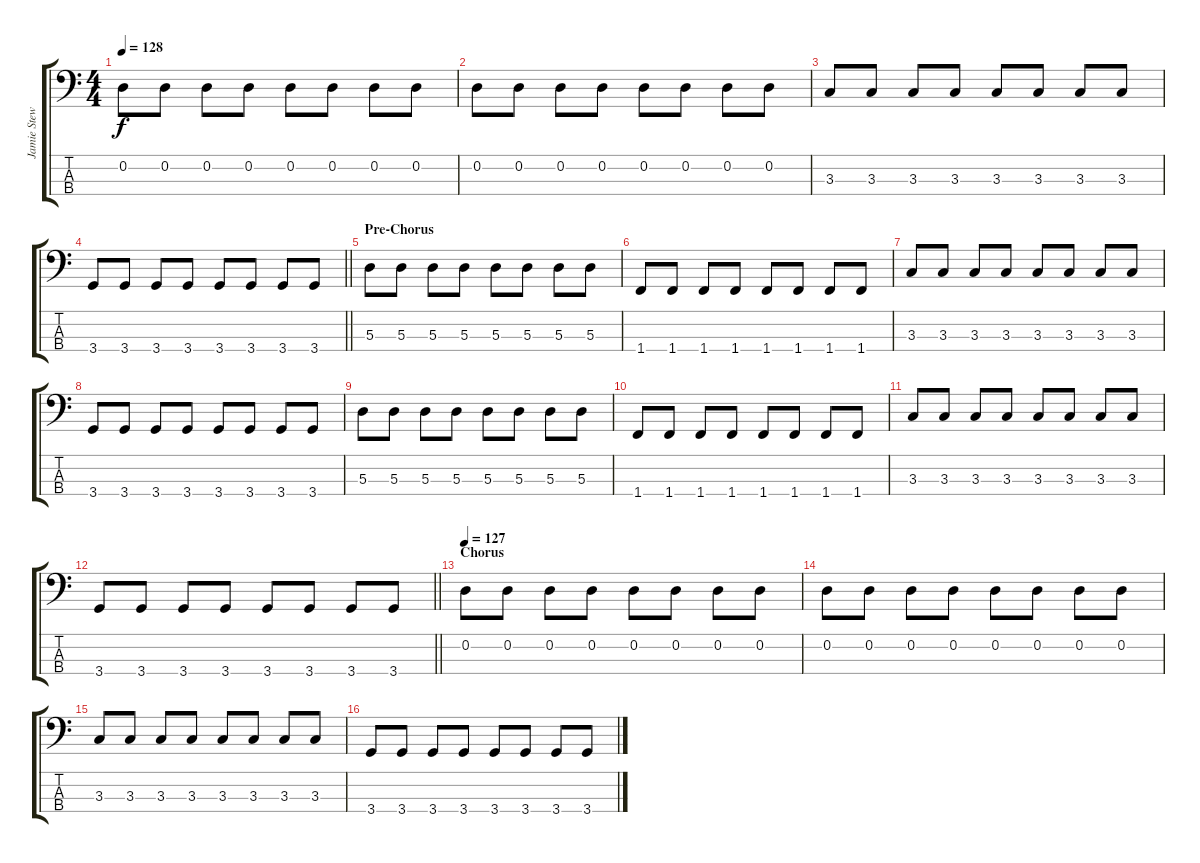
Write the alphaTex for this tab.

\track ("Jamie Stewart" "Jamie Stew") {instrument electricbassfinger}
\staff {score tabs}
\tuning (G2 D2 A1 E1) {hide}
\ts (4 4)
\tempo 128
\clef f4
\ks c
0.2.8{dy f instrument electricbasspick} 0.2.8 0.2.8 0.2.8 0.2.8 0.2.8 0.2.8 0.2.8 |
0.2.8 0.2.8 0.2.8 0.2.8 0.2.8 0.2.8 0.2.8 0.2.8 |
3.3.8 3.3.8 3.3.8 3.3.8 3.3.8 3.3.8 3.3.8 3.3.8 |
\barLineRight lightlight
3.4.8 3.4.8 3.4.8 3.4.8 3.4.8 3.4.8 3.4.8 3.4.8 |
\section ("" "Pre-Chorus")
5.3.8 5.3.8 5.3.8 5.3.8 5.3.8 5.3.8 5.3.8 5.3.8 |
1.4.8 1.4.8 1.4.8 1.4.8 1.4.8 1.4.8 1.4.8 1.4.8 |
3.3.8 3.3.8 3.3.8 3.3.8 3.3.8 3.3.8 3.3.8 3.3.8 |
3.4.8 3.4.8 3.4.8 3.4.8 3.4.8 3.4.8 3.4.8 3.4.8 |
5.3.8 5.3.8 5.3.8 5.3.8 5.3.8 5.3.8 5.3.8 5.3.8 |
1.4.8 1.4.8 1.4.8 1.4.8 1.4.8 1.4.8 1.4.8 1.4.8 |
3.3.8 3.3.8 3.3.8 3.3.8 3.3.8 3.3.8 3.3.8 3.3.8 |
\barLineRight lightlight
3.4.8 3.4.8 3.4.8 3.4.8 3.4.8 3.4.8 3.4.8 3.4.8 |
\section ("" "Chorus")
\tempo 127
0.2.8{instrument electricbasspick} 0.2.8 0.2.8 0.2.8 0.2.8 0.2.8 0.2.8 0.2.8 |
0.2.8 0.2.8 0.2.8 0.2.8 0.2.8 0.2.8 0.2.8 0.2.8 |
3.3.8 3.3.8 3.3.8 3.3.8 3.3.8 3.3.8 3.3.8 3.3.8 |
3.4.8 3.4.8 3.4.8 3.4.8 3.4.8 3.4.8 3.4.8 3.4.8
